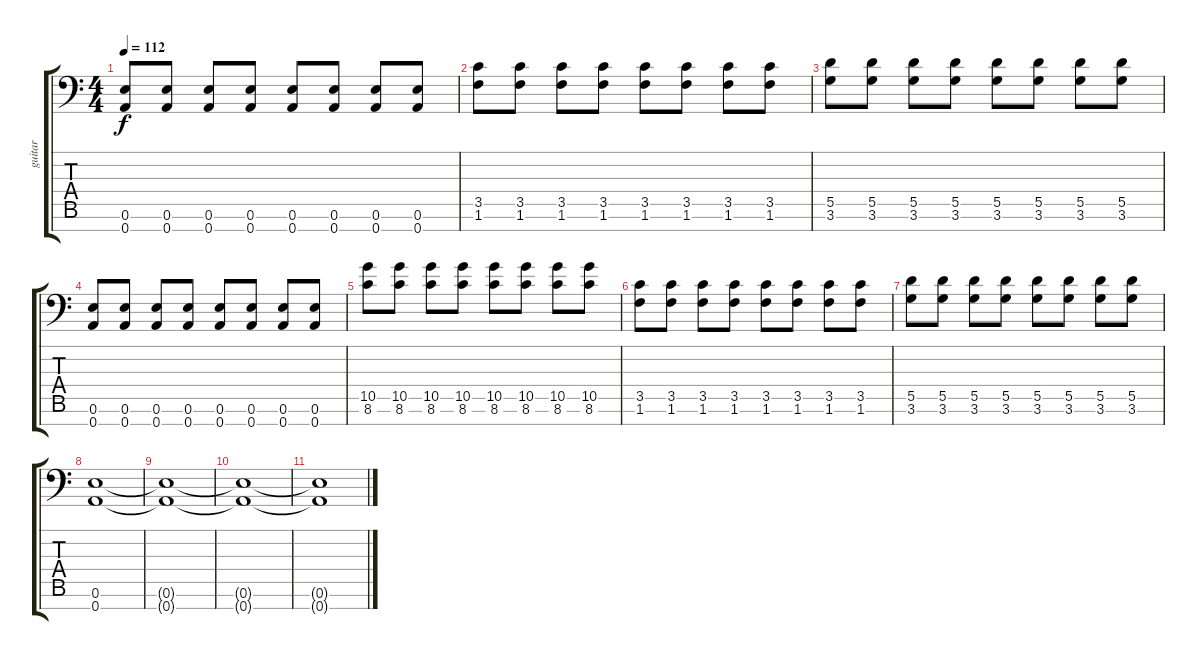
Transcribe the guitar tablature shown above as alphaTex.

\track ("guitar" "guitar") {instrument distortionguitar}
\staff {score tabs}
\tuning (E4 B3 G3 D3 A2 E2 A1) {hide}
\ts (4 4)
\tempo 112
\clef f4
\ks c
(0.6 0.7).8{dy f} (0.6 0.7).8 (0.6 0.7).8 (0.6 0.7).8 (0.6 0.7).8 (0.6 0.7).8 (0.6 0.7).8 (0.6 0.7).8 |
(3.5 1.6).8 (3.5 1.6).8 (3.5 1.6).8 (3.5 1.6).8 (3.5 1.6).8 (3.5 1.6).8 (3.5 1.6).8 (3.5 1.6).8 |
(5.5 3.6).8 (5.5 3.6).8 (5.5 3.6).8 (5.5 3.6).8 (5.5 3.6).8 (5.5 3.6).8 (5.5 3.6).8 (5.5 3.6).8 |
(0.6 0.7).8 (0.6 0.7).8 (0.6 0.7).8 (0.6 0.7).8 (0.6 0.7).8 (0.6 0.7).8 (0.6 0.7).8 (0.6 0.7).8 |
(10.5 8.6).8 (10.5 8.6).8 (10.5 8.6).8 (10.5 8.6).8 (10.5 8.6).8 (10.5 8.6).8 (10.5 8.6).8 (10.5 8.6).8 |
(3.5 1.6).8 (3.5 1.6).8 (3.5 1.6).8 (3.5 1.6).8 (3.5 1.6).8 (3.5 1.6).8 (3.5 1.6).8 (3.5 1.6).8 |
(5.5 3.6).8 (5.5 3.6).8 (5.5 3.6).8 (5.5 3.6).8 (5.5 3.6).8 (5.5 3.6).8 (5.5 3.6).8 (5.5 3.6).8 |
(0.6 0.7).1 |
(0.6{t} 0.7{t}).1 |
(0.6{t} 0.7{t}).1 |
(0.6{t} 0.7{t}).1
